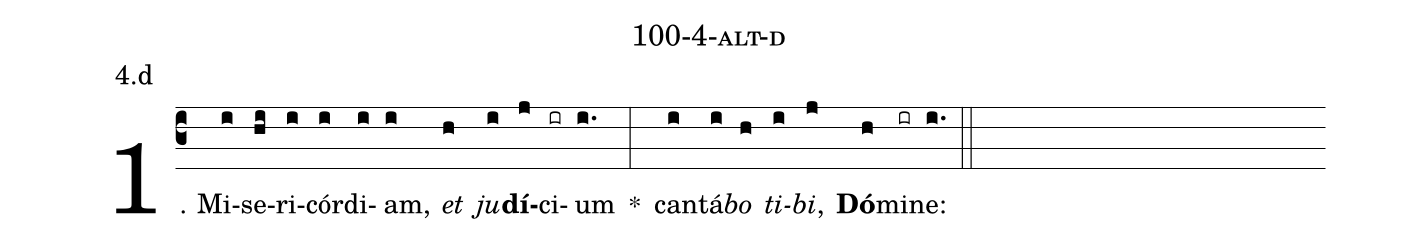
name: 100-4-alt-d;
annotation: 4.d;
%%
(c3)1. Mi(i)se(hi)ri(i)cór(i)di(i)am,(i) <i>et</i>(h) <i>ju</i>(i)<b>dí</b>(j)ci(ir)um(i.) *(:) can(i)tá(i)<i>bo</i>(h) <i>ti</i>(i)<i>bi</i>,(j) <b>Dó</b>(h)mi(ir)ne:(i.) (::)
